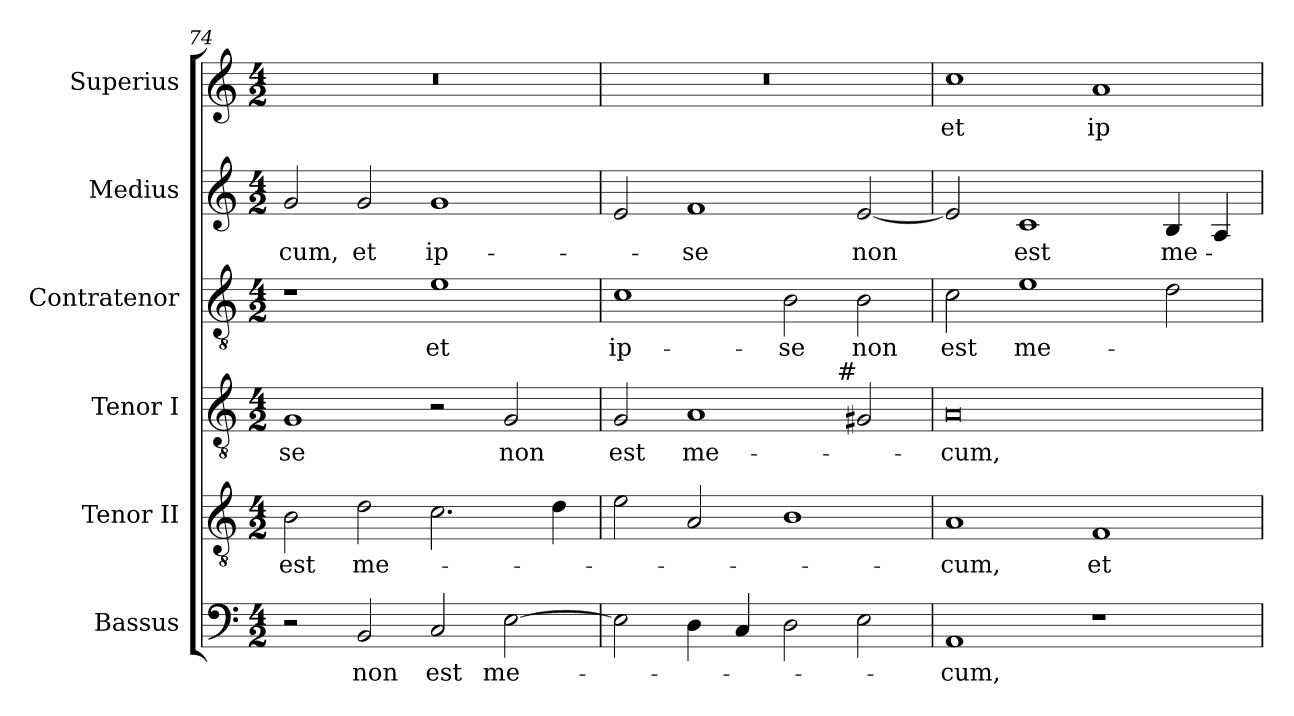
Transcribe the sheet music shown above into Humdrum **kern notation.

**kern	**text	**kern	**text	**kern	**text	**kern	**text	**kern	**text	**kern	**text
*part6	*part6	*part5	*part5	*part4	*part4	*part3	*part3	*part2	*part2	*part1	*part1
*staff6	*staff6	*staff5	*staff5	*staff4	*staff4	*staff3	*staff3	*staff2	*staff2	*staff1	*staff1
*I"Bassus	*	*I"Tenor II	*	*I"Tenor I	*	*I"Contratenor	*	*I"Medius	*	*I"Superius	*
*I'B.	*	*I'T. II	*	*I'T. I	*	*I'Ct.	*	*I'M.	*	*I'S.	*
*clefF4	*	*clefGv2	*	*clefGv2	*	*clefGv2	*	*clefG2	*	*clefG2	*
*	*	*ITrd7c12	*	*ITrd7c12	*	*ITrd7c12	*	*	*	*	*
*k[]	*	*k[]	*	*k[]	*	*k[]	*	*k[]	*	*k[]	*
*C:	*	*C:	*	*C:	*	*C:	*	*C:	*	*C:	*
*M4/2	*	*M4/2	*	*M4/2	*	*M4/2	*	*M4/2	*	*M4/2	*
=74	=74	=74	=74	=74	=74	=74	=74	=74	=74	=74	=74
!	!	!	!LO:LY:b:color=#000000	!	!	!	!	!	!	!	!
!	!	!	!	!	!LO:LY:b:color=#000000	!	!	!	!	!	!
!	!	!	!	!	!	!	!	!	!LO:LY:b:color=#000000	!LO:N:vis=1	!
2r	.	2BBi\	est	1GGi	-se	1r	.	2gi/	-cum,	0r	.
!	!LO:LY:b:color=#000000	!	!	!	!	!	!	!	!	!	!
!	!	!	!LO:LY:b:color=#000000	!	!	!	!	!	!	!	!
!	!	!	!	!	!	!	!	!	!LO:LY:b:color=#000000	!	!
2BBi/	non	2Di\	me-	.	.	.	.	2gi/	et	.	.
!	!LO:LY:b:color=#000000	!	!	!	!	!	!	!	!	!	!
!	!	!	!	!	!	!	!LO:LY:b:color=#000000	!	!	!	!
!	!	!	!	!	!	!	!	!	!LO:LY:b:color=#000000	!	!
2Ci/	est	2.Ci\	.	2r	.	1Ei	et	1gi	ip-	.	.
!	!LO:LY:b:color=#000000	!	!	!	!	!	!	!	!	!	!
!	!	!	!	!	!LO:LY:b:color=#000000	!	!	!	!	!	!
[>2Ei\	me-	.	.	2GGi/	non	.	.	.	.	.	.
.	.	4Di\	.	.	.	.	.	.	.	.	.
=75	=75	=75	=75	=75	=75	=75	=75	=75	=75	=75	=75
!	!	!	!	!	!LO:LY:b:color=#000000	!	!	!	!	!	!
!	!	!	!	!	!	!	!LO:LY:b:color=#000000	!	!	!LO:N:vis=1	!
2Ei\]	.	2Ei\	.	2GGi/	est	1Ci	ip-	2ei/	.	0r	.
!	!	!	!	!	!LO:LY:b:color=#000000	!	!	!	!	!	!
!	!	!	!	!	!	!	!	!	!LO:LY:b:color=#000000	!	!
4Di\	.	2AAi/	.	1AAi	me-	.	.	1fi	-se	.	.
4Ci/	.	.	.	.	.	.	.	.	.	.	.
!	!	!	!	!	!	!	!LO:LY:b:color=#000000	!	!	!	!
2Di\	.	1BBi	.	.	.	2BBi\	-se	.	.	.	.
!	!	!	!	!	!	!	!LO:LY:b:color=#000000	!	!	!	!
!	!	!	!	!LO:TX:a:rj:t=#	!	!	!	!	!	!	!
!	!	!	!	!	!	!	!	!	!LO:LY:b:color=#000000	!	!
2Ei\	.	.	.	2GG#i/	.	2BBi\	non	[<2ei/	non	.	.
=76	=76	=76	=76	=76	=76	=76	=76	=76	=76	=76	=76
!	!LO:LY:b:color=#000000	!	!	!	!	!	!	!	!	!	!
!	!	!	!LO:LY:b:color=#000000	!	!	!	!	!	!	!	!
!	!	!	!	!	!LO:LY:b:color=#000000	!	!	!	!	!	!
!	!	!	!	!	!	!	!LO:LY:b:color=#000000	!	!	!	!
!	!	!	!	!	!	!	!	!	!	!	!LO:LY:b:color=#000000
1AAi	-cum,	1AAi	-cum,	0AAi	-cum,	2Ci\	est	2ei/]	.	1cci	et
!	!	!	!	!	!	!	!LO:LY:b:color=#000000	!	!	!	!
!	!	!	!	!	!	!	!	!	!LO:LY:b:color=#000000	!	!
.	.	.	.	.	.	1Ei	me-	1ci	est	.	.
!	!	!	!LO:LY:b:color=#000000	!	!	!	!	!	!	!	!
!	!	!	!	!	!	!	!	!	!	!	!LO:LY:b:color=#000000
1r	.	1FFi	et	.	.	.	.	.	.	1ai	ip-
!	!	!	!	!	!	!	!	!	!LO:LY:b:color=#000000	!	!
.	.	.	.	.	.	2Di\	.	4Bi/	me-	.	.
.	.	.	.	.	.	.	.	4Ai/	.	.	.
=	=	=	=	=	=	=	=	=	=	=	=
*-	*-	*-	*-	*-	*-	*-	*-	*-	*-	*-	*-
